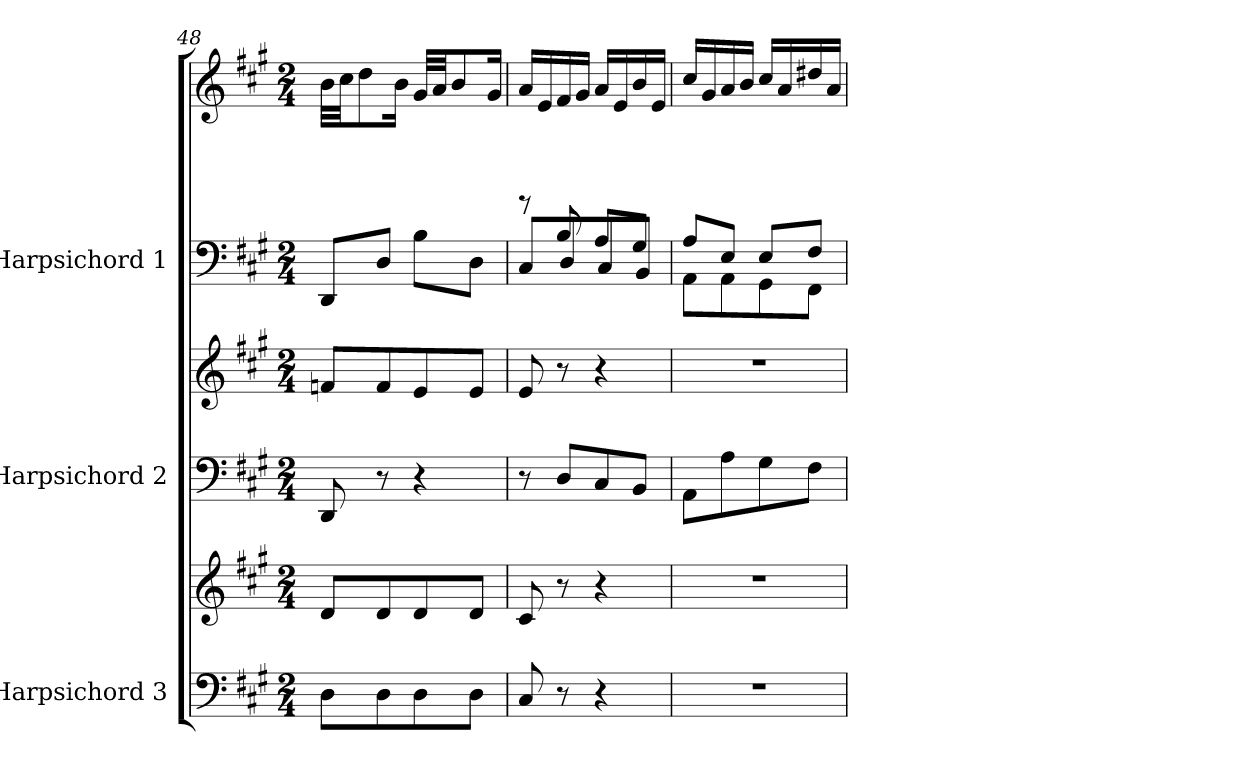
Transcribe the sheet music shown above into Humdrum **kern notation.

**kern	**kern	**kern	**kern	**kern	**kern
*part3	*part3	*part2	*part2	*part1	*part1
*staff6	*staff5	*staff4	*staff3	*staff2	*staff1
*I"Harpsichord 3	*	*I"Harpsichord 2	*	*I"Harpsichord 1	*
*I'Hp	*	*I'Hp	*	*I'Hp	*
*clefF4	*clefG2	*clefF4	*clefG2	*clefF4	*clefG2
*k[f#c#g#]	*k[f#c#g#]	*k[f#c#g#]	*k[f#c#g#]	*k[f#c#g#]	*k[f#c#g#]
*M2/4	*M2/4	*M2/4	*M2/4	*M2/4	*M2/4
=48	=48	=48	=48	=48	=48
8D\L	8d/L	8DD/	8fn/L	8DD/L	32b\LLL
.	.	.	.	.	32cc#\JJ
.	.	.	.	.	8dd\
8D\	8d/	8r	8f/	8D/J	.
.	.	.	.	.	16b\Jk
8D\	8d/	4r	8e/	8B\L	32g#/LLL
.	.	.	.	.	32a/JJ
.	.	.	.	.	8b/
8D\J	8d/J	.	8e/J	8D\J	.
.	.	.	.	.	16g#/Jk
!!LO:LB:g=z
=49	=49	=49	=49	=49	=49
*	*	*	*	*^	*^
8C#/	8c#/	8r	8e/	8ryy	8C#/L	16a/LL	8rAAA
.	.	.	.	.	.	16e/	.
8r	8r	8D/L	8r	8B/	8D/	16f#/	4.ryy
.	.	.	.	.	.	16g#/JJ	.
4r	4r	8C#/	4r	8A/L	8C#/	16a/LL	.
.	.	.	.	.	.	16e/	.
.	.	8BB/J	.	8G#/J	8BB/J	16b/	.
.	.	.	.	.	.	16e/JJ	.
*	*	*	*	*	*	*v	*v
=50	=50	=50	=50	=50	=50	=50
2r	2r	8AA\L	2r	8A/L	8AA\L	16cc#/LL
.	.	.	.	.	.	16g#/
.	.	8A\	.	8E/J	8AA\	16a/
.	.	.	.	.	.	16b/JJ
.	.	8G#\	.	8E/L	8GG#\	16cc#/LL
.	.	.	.	.	.	16a/
.	.	8F#\J	.	8F#/J	8FF#\J	16dd#X/
.	.	.	.	.	.	16a/JJ
*	*	*	*	*v	*v	*
=	=	=	=	=	=
*-	*-	*-	*-	*-	*-
